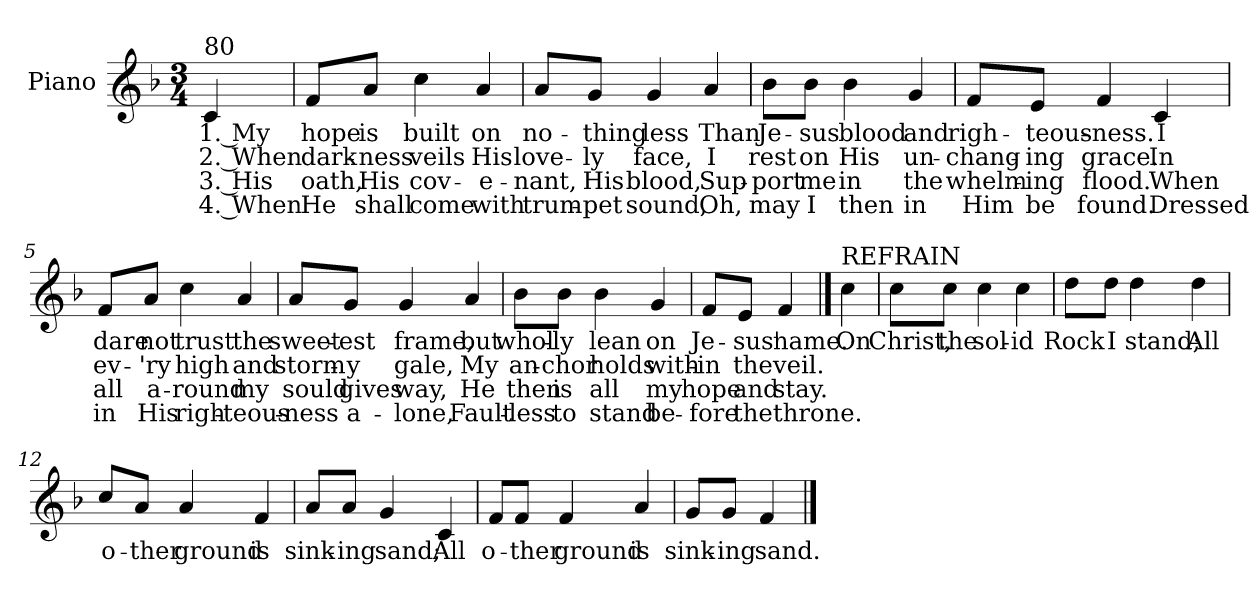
**kern	**text	**text	**text	**text
*part1	*part1	*part1	*part1	*part1
*staff1	*staff1	*staff1	*staff1	*staff1
*I"Piano	*	*	*	*
*I'Pno	*	*	*	*
*clefG2	*	*	*	*
*k[b-]	*	*	*	*
*F:	*	*	*	*
*M3/4	*	*	*	*
=	=	=	=	=
!LO:TX:a:t=80	!	!	!	!
4c/	1. My	2. When	3. His	4. When
=1	=1	=1	=1	=1
8f/L	hope	dark-	oath,	He
8a/J	is	-ness	His	shall
4cc\	built	veils	cov-	come
4a/	on	His	-e-	with
=2	=2	=2	=2	=2
8a/L	no-	love-	-nant,	trum-
8g/J	-thing	-ly	His	-pet
4g/	less	face,	blood,	sound,
4a/	Than	I	Sup-	Oh,
!!LO:LB:g=z
=3	=3	=3	=3	=3
8b-\L	Je-	rest	-port	may
8b-\J	-sus	on	me	I
4b-\	blood	His	in	then
4g/	and	un-	the	in
=4	=4	=4	=4	=4
8f/L	righ-	-chang-	whelm-	Him
8e/J	-teous-	-ing	-ing	be
4f/	-ness.	grace.	flood.	found.
4c/	I	In	When	Dressed
=5	=5	=5	=5	=5
8f/L	dare	ev-	all	in
8a/J	not	-'ry	a-	His
4cc\	trust	high	-round	righ-
4a/	the	and	my	-teous-
!!LO:LB:g=z
=6	=6	=6	=6	=6
8a/L	sweet-	storm-	sould	-ness
8g/J	-est	-y	gives	a-
4g/	frame,	gale,	way,	-lone,
4a/	but	My	He	Fault-
=7	=7	=7	=7	=7
8b-\L	whol-	an-	then	-less
8b-\J	-ly	-chor	is	to
4b-\	lean	holds	all	stand
4g/	on	with-	my	be-
=8	=8	=8	=8	=8
8f/L	Je-	-in	hope	-fore
8e/J	-sus'	the	and	the
4f/	name.	veil.	stay.	throne.
!!LO:LB:g=z
==9	==9	==9	==9	==9
!LO:TX:a:t=REFRAIN	!	!	!	!
4cc\	On	.	.	.
=10	=10	=10	=10	=10
8cc\L	Christ,	.	.	.
8cc\J	the	.	.	.
4cc\	sol-	.	.	.
4cc\	-id	.	.	.
=11	=11	=11	=11	=11
8dd\L	Rock	.	.	.
8dd\J	I	.	.	.
4dd\	stand;	.	.	.
4dd\	All	.	.	.
=12	=12	=12	=12	=12
8cc/L	o-	.	.	.
8a/J	-ther	.	.	.
4a/	ground	.	.	.
4f/	is	.	.	.
!!LO:LB:g=z
=13	=13	=13	=13	=13
8a/L	sink-	.	.	.
8a/J	-ing	.	.	.
4g/	sand;	.	.	.
4c/	All	.	.	.
=14	=14	=14	=14	=14
8f/L	o-	.	.	.
8f/J	-ther	.	.	.
4f/	ground	.	.	.
4a/	is	.	.	.
=15	=15	=15	=15	=15
8g/L	sink-	.	.	.
8g/J	-ing	.	.	.
4f/	sand.	.	.	.
==	==	==	==	==
*-	*-	*-	*-	*-
